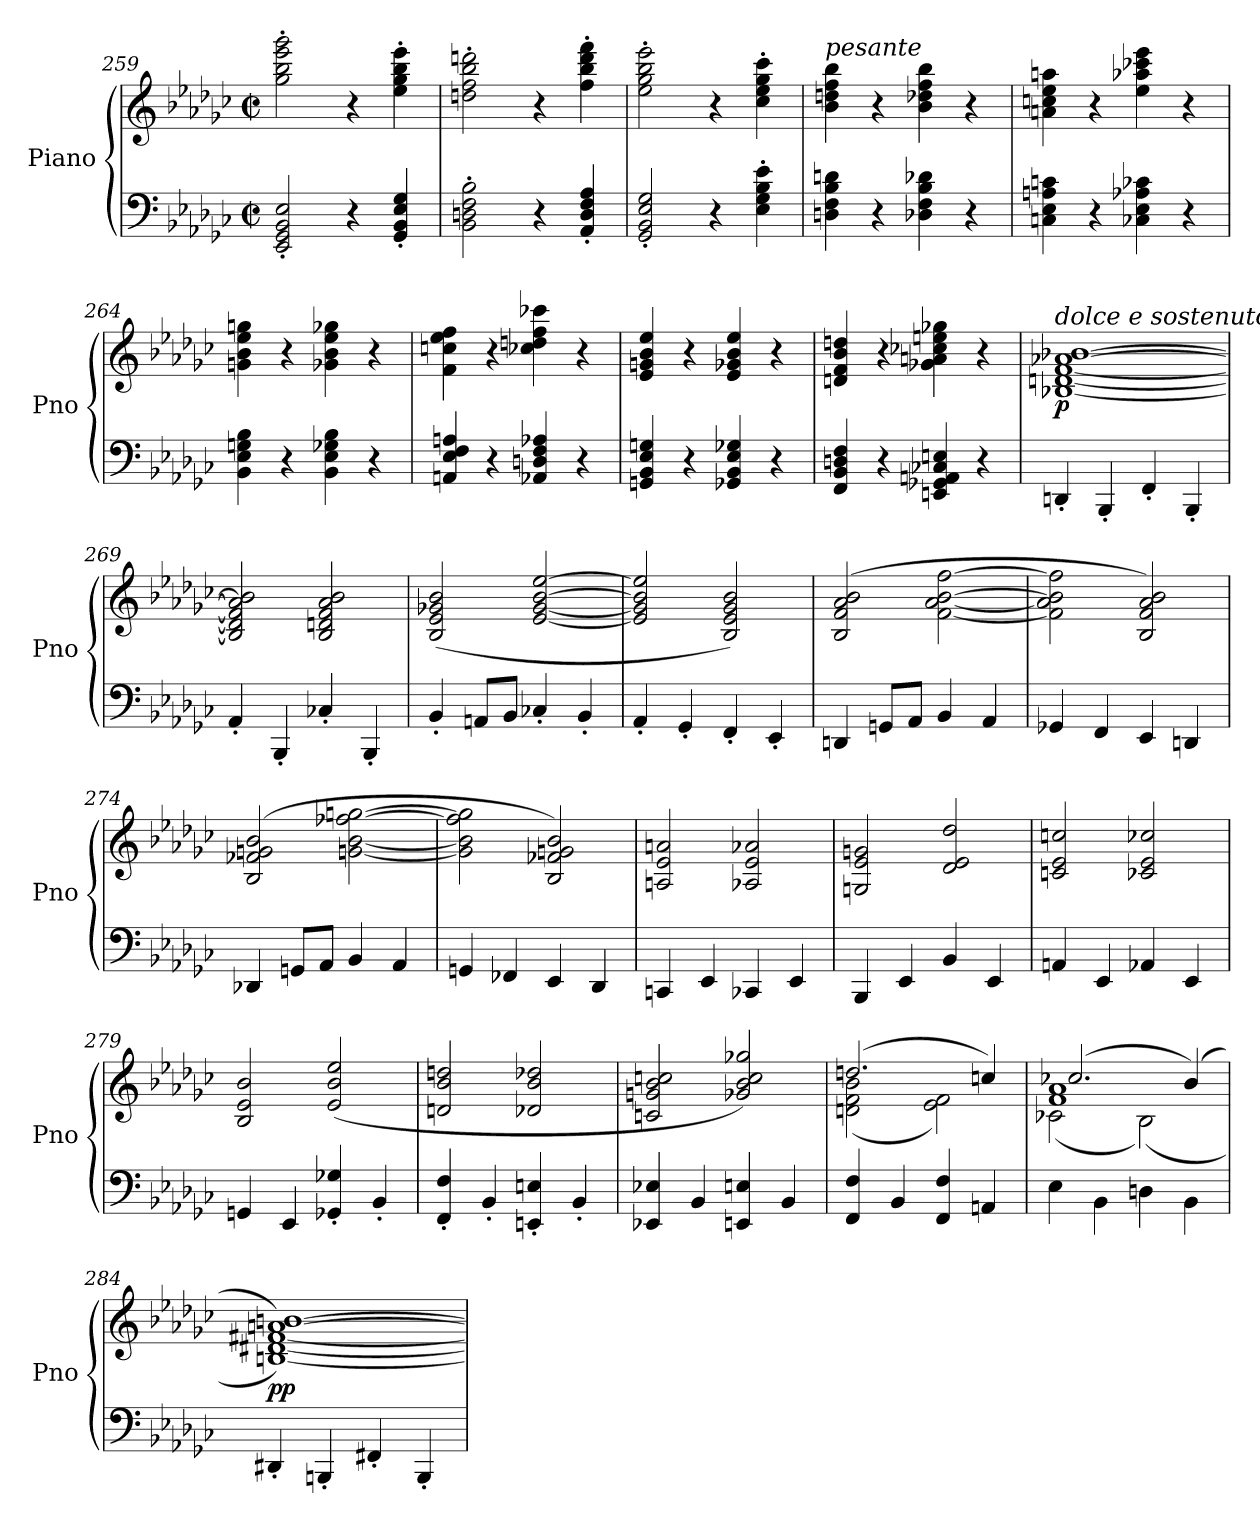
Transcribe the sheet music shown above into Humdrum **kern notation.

**kern	**kern	**dynam
*part1	*part1	*part1
*staff2	*staff1	*staff1/2
*I"Piano	*	*
*I'Pno	*	*
!!LO:LB:g=z
*clefF4	*clefG2	*
*k[b-e-a-d-g-c-]	*k[b-e-a-d-g-c-]	*
*M4/4	*M4/4	*
*met(c|)	*met(c|)	*
=259	=259	=259
2EE-/' 2GG-/' 2BB-/' 2E-/'	2gg-\' 2bb-\' 2eee-\' 2ggg-\'	.
4r	4r	.
4GG-/' 4BB-/' 4E-/' 4G-/'	4ee-\' 4gg-\' 4bb-\' 4eee-\'	.
=260	=260	=260
2BB-\' 2Dn\' 2F\' 2B-\'	2ddn\' 2ff\' 2bb-\' 2dddn\'	.
4r	4r	.
4AA-/' 4D/' 4F/' 4A-/'	4ff\' 4bb-\' 4ddd\' 4fff\'	.
=261	=261	=261
2GG-/' 2BB-/' 2E-/' 2G-/'	2ee-\' 2gg-\' 2bb-\' 2eee-\'	.
4r	4r	.
4E-\' 4G-\' 4B-\' 4e-\'	4cc-\' 4ee-\' 4gg-\' 4ccc-\'	.
=262	=262	=262
!	!LO:TX:a:i:t=pesante	!
4Dn\ 4F\ 4B-\ 4dn\	4b-\ 4ddn\ 4ff\ 4bb-\	.
4r	4r	.
4D-X\ 4F\ 4B-\ 4d-X\	4b-\ 4dd-X\ 4ff\ 4bb-\	.
4r	4r	.
=263	=263	=263
4Cn\ 4E-\ 4An\ 4cn\	4an\ 4ccn\ 4ee-\ 4aan\	.
4r	4r	.
4C-X\ 4E-\ 4A-X\ 4c-X\	4ee-\ 4aa-X\ 4ccc-X\ 4eee-\	.
4r	4r	.
=264	=264	=264
4BB-\ 4E-\ 4Gn\ 4B-\	4gn\ 4b-\ 4ee-\ 4ggn\	.
4r	4r	.
4BB-\ 4E-\ 4G-X\ 4B-\	4g-X\ 4b-\ 4ee-\ 4gg-X\	.
4r	4r	.
!!LO:LB:g=z
=265	=265	=265
4AAn/ 4E-/ 4F/ 4An/	4f\ 4ccn\ 4ee-\ 4ff\	.
4r	4r	.
4AA-X/ 4Dn/ 4F/ 4A-X/	4cc-X\ 4ddn\ 4ff\ 4ccc-X\	.
4r	4r	.
=266	=266	=266
!	!	!LO:DY:b
4GGn/ 4BB-/ 4E-/ 4Gn/	4e-/ 4gn/ 4b-/ 4ee-/	other-dynamics
4r	4r	.
4GG-X/ 4BB-/ 4E-/ 4G-X/	4e-/ 4g-X/ 4b-/ 4ee-/	.
4r	4r	.
=267	=267	=267
4FF/ 4BB-/ 4Dn/ 4F/	4dn/ 4f/ 4b-/ 4ddn/	.
4r	4r	.
4EEn/ 4GG-X/ 4AAn/ 4C-X/ 4En/	4g-X\ 4an\ 4cc-X\ 4een\ 4gg-X\	.
4r	4r	.
=268	=268	=268
!	!LO:TX:a:i:t=dolce e sostenuto	!
!	!	!LO:DY:b
4DDn'/	[1B-X [1dn [1f [1a-X [1b-X	p
4BBB-'/	.	.
4FF'/	.	.
4BBB-'/	.	.
=269	=269	=269
4AA-'/	2B-/] 2d/] 2f/] 2a-/] 2b-/]	.
4BBB-'/	.	.
4C-X'/	2B-/ 2dn/ 2f/ 2a-/ 2b-/	.
4BBB-'/	.	.
=270	=270	=270
4BB-'/	(<2B-/ 2e-/ 2g-X/ 2b-/	.
8AAn/L	.	.
8BB-/J	.	.
4C-X'/	[2e-/ [2g-/ [2b-/ [2ee-/	.
4BB-'/	.	.
!!LO:LB:g=z
=271	=271	=271
4AA-'/	2e-/] 2g-/] 2b-/] 2ee-/]	.
4GG-'/	.	.
4FF'/	2B-/ 2e-/ 2g-/ 2b-/)	.
4EE-'/	.	.
=272	=272	=272
4DDn/	(>2B-/ 2f/ 2a-/ 2b-/	.
8GGn/L	.	.
8AA-/J	.	.
4BB-/	[2f\ [2a-\ [2b-\ [2ff\	.
4AA-/	.	.
=273	=273	=273
4GG-X/	2f\] 2a-\] 2b-\] 2ff\]	.
4FF/	.	.
4EE-/	2B-/ 2f/ 2a-/ 2b-/)	.
4DDn/	.	.
=274	=274	=274
4DD-X/	(>2B-/ 2f-X/ 2gn/ 2b-/	.
8GGn/L	.	.
8AA-/J	.	.
4BB-/	[2gn\ [2b-\ [2ff-X\ [2ggn\	.
4AA-/	.	.
=275	=275	=275
4GGn/	2g\] 2b-\] 2ff-\] 2gg\]	.
!	!	!LO:DY:b=2
4FF-X/	.	other-dynamics
4EE-/	2B-/ 2f-X/ 2gn/ 2b-/)	.
4DD-/	.	.
=276	=276	=276
4CCn/	2An/ 2e-/ 2an/	.
4EE-/	.	.
4CC-X/	2A-X/ 2e-/ 2a-X/	.
4EE-/	.	.
!!LO:LB:g=z
=277	=277	=277
4BBB-/	2Gn/ 2e-/ 2gn/	.
4EE-/	.	.
4BB-/	2d-/ 2e-/ 2dd-/	.
4EE-/	.	.
=278	=278	=278
4AAn/	2cn/ 2e-/ 2ccn/	.
4EE-/	.	.
4AA-X/	2c-X/ 2e-/ 2cc-X/	.
4EE-/	.	.
=279	=279	=279
4GGn/	2B-/ 2e-/ 2b-/	.
4EE-/	.	.
!	!	!LO:DY:b
4GG-X/' 4G-X/'	(<2e-/ 2b-/ 2ee-/	other-dynamics
4BB-'/	.	.
=280	=280	=280
4FF/' 4F/'	2dn/ 2b-/ 2ddn/	.
4BB-'/	.	.
4EEn/' 4En/'	2d-X/ 2b-/ 2dd-X/	.
4BB-'/	.	.
=281	=281	=281
4EE-X/ 4E-X/	2cn/ 2gn/ 2b-/ 2ccn/	.
4BB-/	.	.
4EEn/ 4En/	2g-X/ 2b-/ 2cc/ 2gg-X/)	.
4BB-/	.	.
=282	=282	=282
*	*^	*
!	!	!	!LO:DY:b
4FF/ 4F/	(>2.ddn/	(<2dn\ 2f\ 2b-\	other-dynamics
4BB-/	.	.	.
4FF/ 4F/	.	2e-\ 2f\)	.
4AAn/	4ccn/)	.	.
!!LO:PB:g=z
=283	=283	=283	=283
*	*	*^	*
4E-\	1f 1a-	(<2c-X\	(<2.cc-X/	.
4BB-\	.	.	.	.
4Dn\	.	(<2B-\)	.	.
4BB-\	.	.	(<4b-/)	.
=284	=284	=284	=284	=284
!	!	!	!	!LO:DY:b
*	*v	*v	*v	*
4DD#X'/	[1Bn [1d#X [1f#X [1an [1bn))	pp
4BBBn'/	.	.
4FF#X'/	.	.
4BBB'/	.	.
=	=	=
*-	*-	*-
